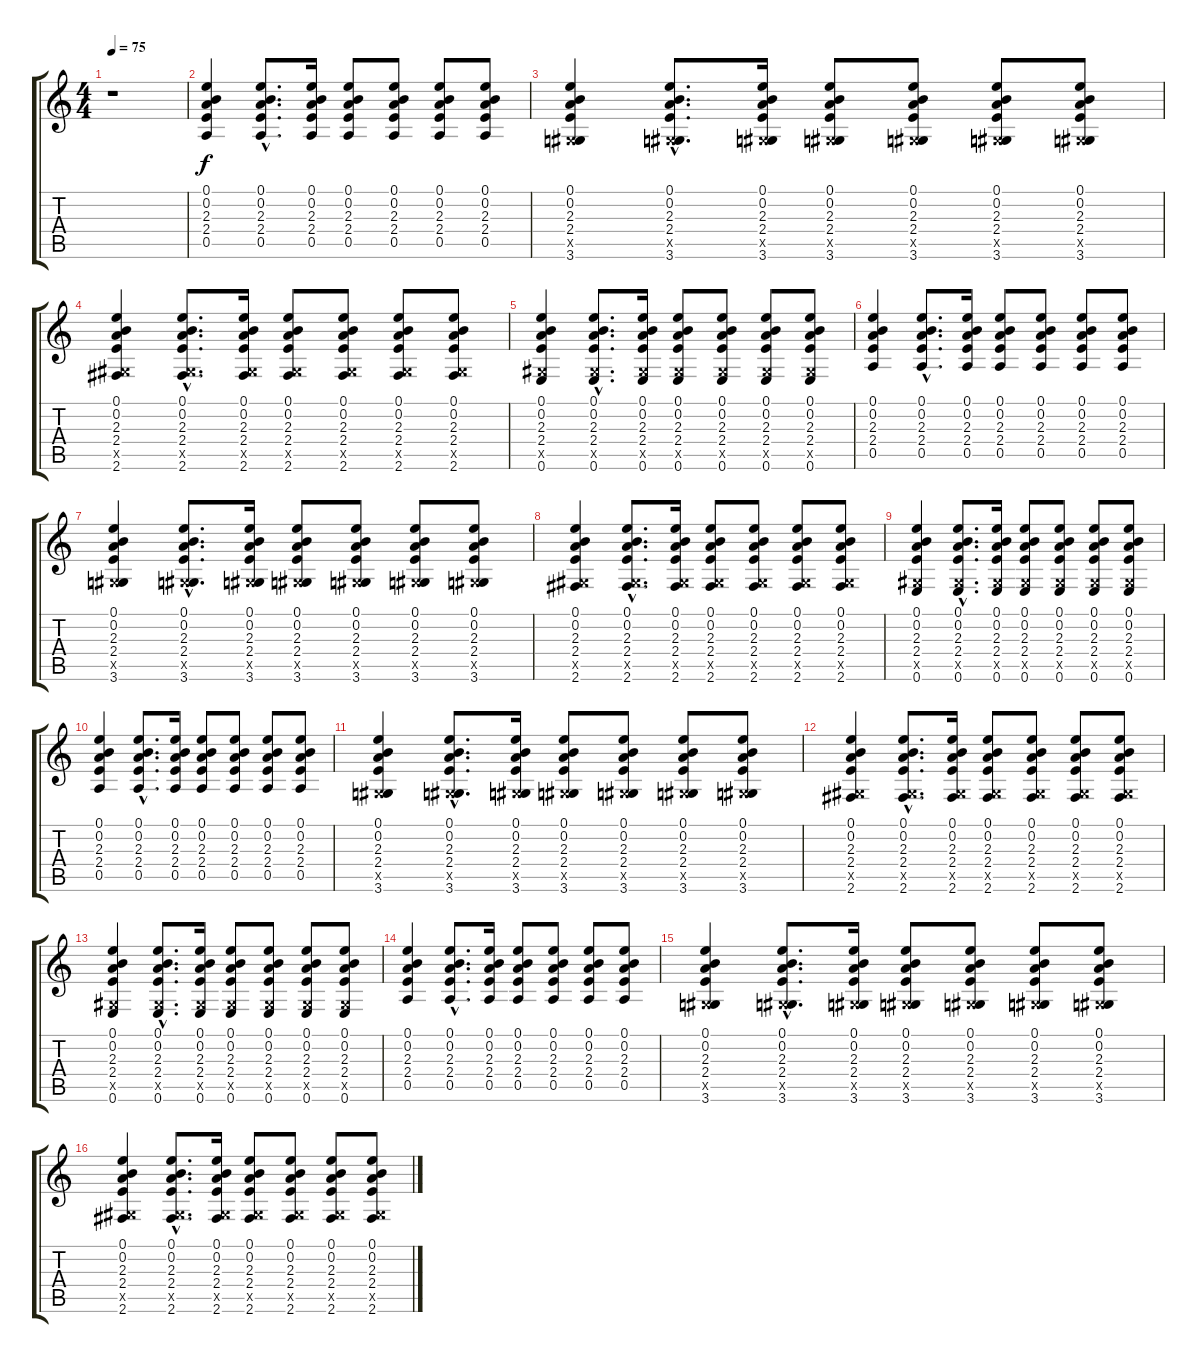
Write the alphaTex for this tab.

\track "" {instrument acousticguitarsteel}
\staff {score tabs}
\tuning (E4 B3 G3 D3 A2 E2) {hide}
\ts (4 4)
\tempo 75
\clef g2
\ks c
r.1{dy f instrument acousticguitarsteel} |
(0.1 0.2 2.3 2.4 0.5).4 (0.1{hac} 0.2{hac} 2.3{hac} 2.4{hac} 0.5{hac}).8{d} (0.1 0.2 2.3 2.4 0.5).16 (0.1 0.2 2.3 2.4 0.5).8 (0.1 0.2 2.3 2.4 0.5).8 (0.1 0.2 2.3 2.4 0.5).8 (0.1 0.2 2.3 2.4 0.5).8 |
(0.1 0.2 2.3 2.4 -1.5{x} 3.6).4 (0.1{hac} 0.2{hac} 2.3{hac} 2.4{hac} -1.5{hac x} 3.6{hac}).8{d} (0.1 0.2 2.3 2.4 -1.5{x} 3.6).16 (0.1 0.2 2.3 2.4 -1.5{x} 3.6).8 (0.1 0.2 2.3 2.4 -1.5{x} 3.6).8 (0.1 0.2 2.3 2.4 -1.5{x} 3.6).8 (0.1 0.2 2.3 2.4 -1.5{x} 3.6).8 |
(0.1 0.2 2.3 2.4 -1.5{x} 2.6).4 (0.1{hac} 0.2{hac} 2.3{hac} 2.4{hac} -1.5{hac x} 2.6{hac}).8{d} (0.1 0.2 2.3 2.4 -1.5{x} 2.6).16 (0.1 0.2 2.3 2.4 -1.5{x} 2.6).8 (0.1 0.2 2.3 2.4 -1.5{x} 2.6).8 (0.1 0.2 2.3 2.4 -1.5{x} 2.6).8 (0.1 0.2 2.3 2.4 -1.5{x} 2.6).8 |
(0.1 0.2 2.3 2.4 -1.5{x} 0.6).4 (0.1{hac} 0.2{hac} 2.3{hac} 2.4{hac} -1.5{hac x} 0.6{hac}).8{d} (0.1 0.2 2.3 2.4 -1.5{x} 0.6).16 (0.1 0.2 2.3 2.4 -1.5{x} 0.6).8 (0.1 0.2 2.3 2.4 -1.5{x} 0.6).8 (0.1 0.2 2.3 2.4 -1.5{x} 0.6).8 (0.1 0.2 2.3 2.4 -1.5{x} 0.6).8 |
(0.1 0.2 2.3 2.4 0.5).4 (0.1{hac} 0.2{hac} 2.3{hac} 2.4{hac} 0.5{hac}).8{d} (0.1 0.2 2.3 2.4 0.5).16 (0.1 0.2 2.3 2.4 0.5).8 (0.1 0.2 2.3 2.4 0.5).8 (0.1 0.2 2.3 2.4 0.5).8 (0.1 0.2 2.3 2.4 0.5).8 |
(0.1 0.2 2.3 2.4 -1.5{x} 3.6).4 (0.1{hac} 0.2{hac} 2.3{hac} 2.4{hac} -1.5{hac x} 3.6{hac}).8{d} (0.1 0.2 2.3 2.4 -1.5{x} 3.6).16 (0.1 0.2 2.3 2.4 -1.5{x} 3.6).8 (0.1 0.2 2.3 2.4 -1.5{x} 3.6).8 (0.1 0.2 2.3 2.4 -1.5{x} 3.6).8 (0.1 0.2 2.3 2.4 -1.5{x} 3.6).8 |
(0.1 0.2 2.3 2.4 -1.5{x} 2.6).4 (0.1{hac} 0.2{hac} 2.3{hac} 2.4{hac} -1.5{hac x} 2.6{hac}).8{d} (0.1 0.2 2.3 2.4 -1.5{x} 2.6).16 (0.1 0.2 2.3 2.4 -1.5{x} 2.6).8 (0.1 0.2 2.3 2.4 -1.5{x} 2.6).8 (0.1 0.2 2.3 2.4 -1.5{x} 2.6).8 (0.1 0.2 2.3 2.4 -1.5{x} 2.6).8 |
(0.1 0.2 2.3 2.4 -1.5{x} 0.6).4 (0.1{hac} 0.2{hac} 2.3{hac} 2.4{hac} -1.5{hac x} 0.6{hac}).8{d} (0.1 0.2 2.3 2.4 -1.5{x} 0.6).16 (0.1 0.2 2.3 2.4 -1.5{x} 0.6).8 (0.1 0.2 2.3 2.4 -1.5{x} 0.6).8 (0.1 0.2 2.3 2.4 -1.5{x} 0.6).8 (0.1 0.2 2.3 2.4 -1.5{x} 0.6).8 |
(0.1 0.2 2.3 2.4 0.5).4 (0.1{hac} 0.2{hac} 2.3{hac} 2.4{hac} 0.5{hac}).8{d} (0.1 0.2 2.3 2.4 0.5).16 (0.1 0.2 2.3 2.4 0.5).8 (0.1 0.2 2.3 2.4 0.5).8 (0.1 0.2 2.3 2.4 0.5).8 (0.1 0.2 2.3 2.4 0.5).8 |
(0.1 0.2 2.3 2.4 -1.5{x} 3.6).4 (0.1{hac} 0.2{hac} 2.3{hac} 2.4{hac} -1.5{hac x} 3.6{hac}).8{d} (0.1 0.2 2.3 2.4 -1.5{x} 3.6).16 (0.1 0.2 2.3 2.4 -1.5{x} 3.6).8 (0.1 0.2 2.3 2.4 -1.5{x} 3.6).8 (0.1 0.2 2.3 2.4 -1.5{x} 3.6).8 (0.1 0.2 2.3 2.4 -1.5{x} 3.6).8 |
(0.1 0.2 2.3 2.4 -1.5{x} 2.6).4 (0.1{hac} 0.2{hac} 2.3{hac} 2.4{hac} -1.5{hac x} 2.6{hac}).8{d} (0.1 0.2 2.3 2.4 -1.5{x} 2.6).16 (0.1 0.2 2.3 2.4 -1.5{x} 2.6).8 (0.1 0.2 2.3 2.4 -1.5{x} 2.6).8 (0.1 0.2 2.3 2.4 -1.5{x} 2.6).8 (0.1 0.2 2.3 2.4 -1.5{x} 2.6).8 |
(0.1 0.2 2.3 2.4 -1.5{x} 0.6).4 (0.1{hac} 0.2{hac} 2.3{hac} 2.4{hac} -1.5{hac x} 0.6{hac}).8{d} (0.1 0.2 2.3 2.4 -1.5{x} 0.6).16 (0.1 0.2 2.3 2.4 -1.5{x} 0.6).8 (0.1 0.2 2.3 2.4 -1.5{x} 0.6).8 (0.1 0.2 2.3 2.4 -1.5{x} 0.6).8 (0.1 0.2 2.3 2.4 -1.5{x} 0.6).8 |
(0.1 0.2 2.3 2.4 0.5).4 (0.1{hac} 0.2{hac} 2.3{hac} 2.4{hac} 0.5{hac}).8{d} (0.1 0.2 2.3 2.4 0.5).16 (0.1 0.2 2.3 2.4 0.5).8 (0.1 0.2 2.3 2.4 0.5).8 (0.1 0.2 2.3 2.4 0.5).8 (0.1 0.2 2.3 2.4 0.5).8 |
(0.1 0.2 2.3 2.4 -1.5{x} 3.6).4 (0.1{hac} 0.2{hac} 2.3{hac} 2.4{hac} -1.5{hac x} 3.6{hac}).8{d} (0.1 0.2 2.3 2.4 -1.5{x} 3.6).16 (0.1 0.2 2.3 2.4 -1.5{x} 3.6).8 (0.1 0.2 2.3 2.4 -1.5{x} 3.6).8 (0.1 0.2 2.3 2.4 -1.5{x} 3.6).8 (0.1 0.2 2.3 2.4 -1.5{x} 3.6).8 |
(0.1 0.2 2.3 2.4 -1.5{x} 2.6).4 (0.1{hac} 0.2{hac} 2.3{hac} 2.4{hac} -1.5{hac x} 2.6{hac}).8{d} (0.1 0.2 2.3 2.4 -1.5{x} 2.6).16 (0.1 0.2 2.3 2.4 -1.5{x} 2.6).8 (0.1 0.2 2.3 2.4 -1.5{x} 2.6).8 (0.1 0.2 2.3 2.4 -1.5{x} 2.6).8 (0.1 0.2 2.3 2.4 -1.5{x} 2.6).8
